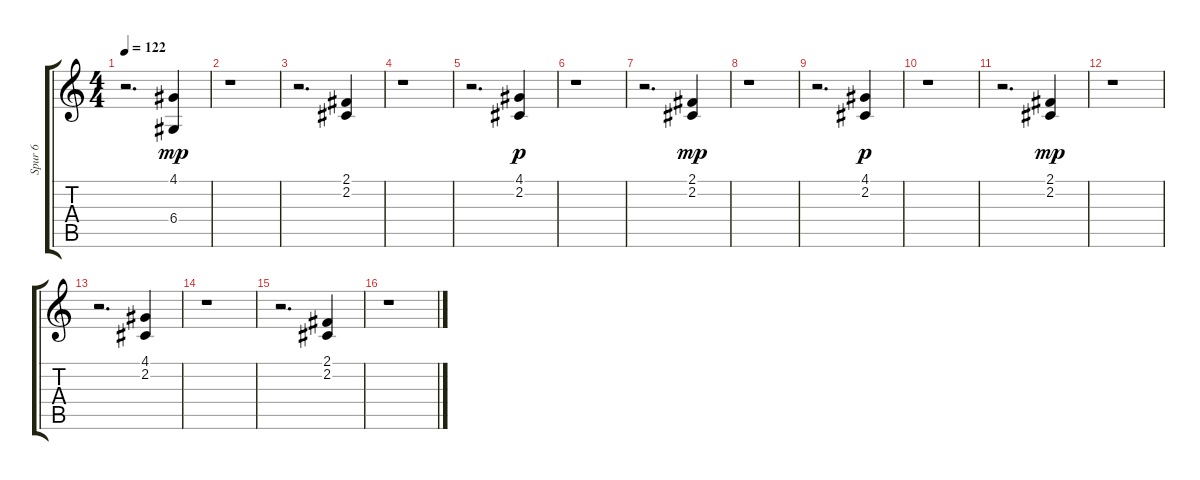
\track ("Spur 6" "Spur 6") {instrument percussiveorgan}
\staff {score tabs}
\tuning (E4 B3 G3 D3 A2 E2) {hide}
\ts (4 4)
\tempo 122
\clef g2
\ks c
r.2{d dy p} (4.1 6.4).4{dy mp} |
r.1 |
r.2{d} (2.1 2.2).4 |
r.1 |
r.2{d} (4.1 2.2).4{dy p} |
r.1 |
r.2{d} (2.1 2.2).4{dy mp} |
r.1 |
r.2{d} (4.1 2.2).4{dy p} |
r.1 |
r.2{d} (2.1 2.2).4{dy mp} |
r.1 |
r.2{d} (4.1 2.2).4 |
r.1 |
r.2{d} (2.1 2.2).4 |
r.1
